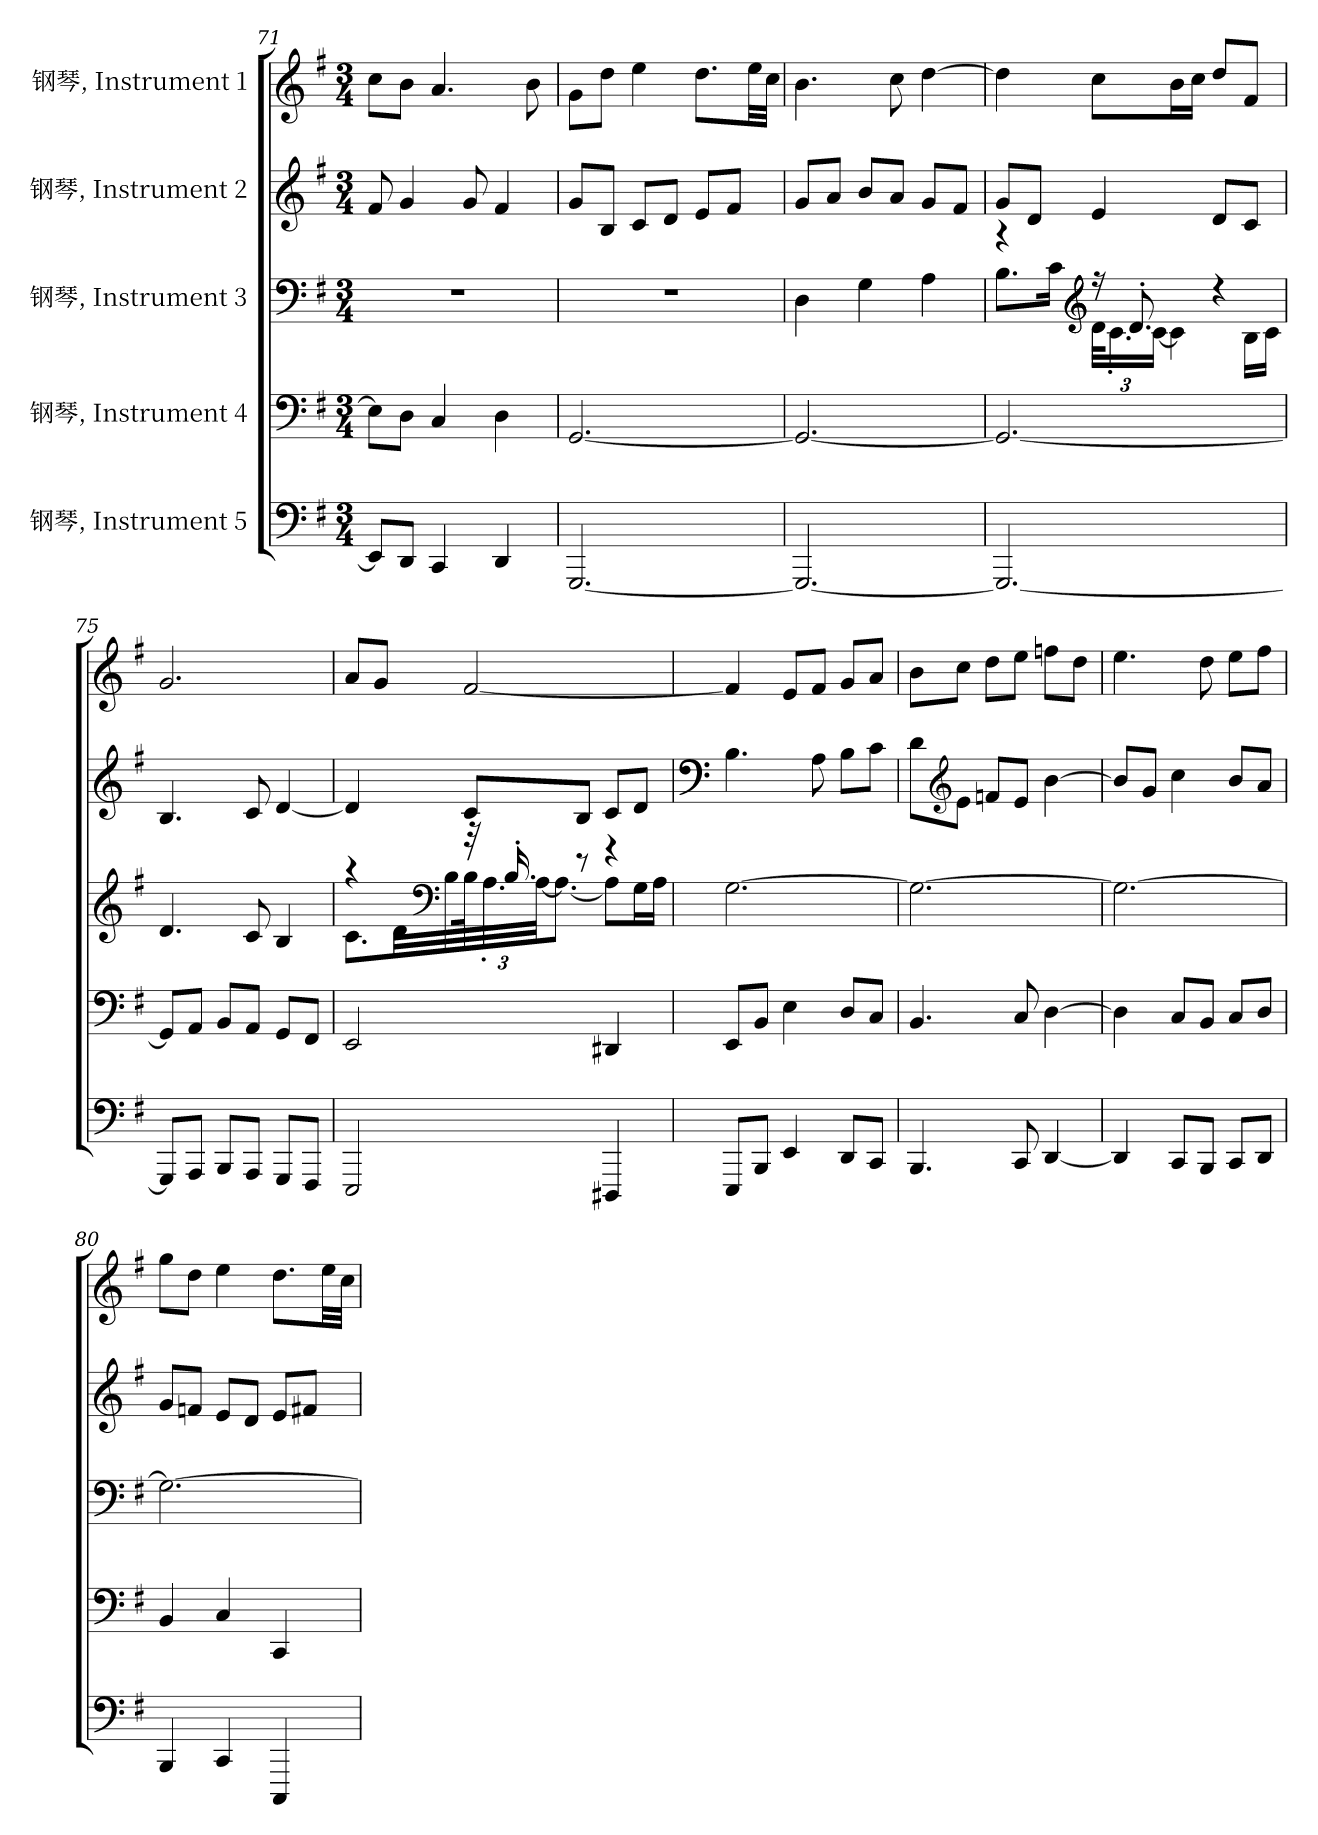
**kern	**kern	**kern	**kern	**kern
*part5	*part4	*part3	*part2	*part1
*staff5	*staff4	*staff3	*staff2	*staff1
*I"钢琴, Instrument 5	*I"钢琴, Instrument 4	*I"钢琴, Instrument 3	*I"钢琴, Instrument 2	*I"钢琴, Instrument 1
*clefF4	*clefF4	*clefF4	*clefG2	*clefG2
*k[f#]	*k[f#]	*k[f#]	*k[f#]	*k[f#]
*M3/4	*M3/4	*M3/4	*M3/4	*M3/4
=71	=71	=71	=71	=71
8EE/L]	8E\L]	2.r	8f#/	8cc\L
8DD/J	8D\J	.	4g/	8b\J
4CC/	4C/	.	.	4.a/
.	.	.	8g/	.
4DD/	4D\	.	4f#/	.
.	.	.	.	8b\
!!LO:LB:g=z
=72	=72	=72	=72	=72
[2.GGG/	[2.GG/	2.r	8g/L	8g\L
.	.	.	8B/J	8dd\J
.	.	.	8c/L	4ee\
.	.	.	8d/J	.
.	.	.	8e/L	8.dd\L
.	.	.	8f#/J	.
.	.	.	.	32ee\LL
.	.	.	.	32cc\JJJ
=73	=73	=73	=73	=73
2.GGG/_	2.GG/_	4D\	8g/L	4.b\
.	.	.	8a/J	.
.	.	4G\	8b/L	.
.	.	.	8a/J	8cc\
.	.	4A\	8g/L	[4dd\
.	.	.	8f#/J	.
=74	=74	=74	=74	=74
*	*	*^	*	*
2.GGG/_	2.GG/_	4r	8.B\L	8g/L	4dd\]
.	.	.	.	8d/J	.
.	.	.	16c\Jk	.	.
*	*	*clefG2	*	*	*
*	*	*	*Xbrackettup	*	*
.	.	16r	48d\KLL	4e/	8cc\L
.	.	.	24.c'\	.	.
.	.	8.d'/	.	.	.
.	.	.	[24c\JJ	.	.
.	.	.	4c\]	.	16b\L
.	.	.	.	.	16cc\JJ
.	.	4r	.	8d/L	8dd/L
.	.	.	16B\LL	8c/J	8f#/J
.	.	.	16c\JJ	.	.
*	*	*v	*v	*	*
=75	=75	=75	=75	=75
8GGG/L]	8GG/L]	4.d/	4.B/	2.g/
8AAA/J	8AA/J	.	.	.
8BBB/L	8BB/L	.	.	.
8AAA/J	8AA/J	8c/	8c/	.
8GGG/L	8GG/L	4B/	[4d/	.
8FFF#/J	8FF#/J	.	.	.
!!LO:PB:g=z
=76	=76	=76	=76	=76
*	*	*^	*	*
2EEE/	2EE/	4r	8.c\L	4d/]	8a/L
.	.	.	.	.	8g/J
.	.	.	32d\LL	.	.
*	*	*clefF4	*	*	*
.	.	.	32B\	.	.
.	.	32r	96B\K	8c/L	[2f#/
.	.	.	48.A'\	.	.
.	.	16.B'/	.	.	.
.	.	.	[48A\JJ	.	.
.	.	.	8.A\J_	.	.
.	.	8r	.	8B/J	.
4DDD#X/	4DD#X/	4r	8A\L]	8c/L	.
.	.	.	16G\L	8d/J	.
.	.	.	16A\JJ	.	.
*	*	*v	*v	*	*
=77	=77	=77	=77	=77
*	*	*	*clefF4	*
8EEE/L	8EE/L	[2.G\	4.B\	4f#/]
8BBB/J	8BB/J	.	.	.
4EE/	4E\	.	.	8e/L
.	.	.	8A\	8f#/J
8DD/L	8D/L	.	8B\L	8g/L
8CC/J	8C/J	.	8c\J	8a/J
=78	=78	=78	=78	=78
4.BBB/	4.BB/	2.G\_	8d\L	8b\L
*	*	*	*clefG2	*
.	.	.	8e\J	8cc\J
.	.	.	8fn/L	8dd\L
8CC/	8C/	.	8e/J	8ee\J
[4DD/	[4D\	.	[4b\	8ffn\L
.	.	.	.	8dd\J
!!LO:LB:g=z
=79	=79	=79	=79	=79
4DD/]	4D\]	2.G\_	8b/L]	4.ee\
.	.	.	8g/J	.
8CC/L	8C/L	.	4cc\	.
8BBB/J	8BB/J	.	.	8dd\
8CC/L	8C/L	.	8b/L	8ee\L
8DD/J	8D/J	.	8a/J	8ff#\J
=80	=80	=80	=80	=80
4BBB/	4BB/	2.G\_	8g/L	8gg\L
.	.	.	8fn/J	8dd\J
4CC/	4C/	.	8e/L	4ee\
.	.	.	8d/J	.
4CCC/	4CC/	.	8e/L	8.dd\L
.	.	.	8f#X/J	.
.	.	.	.	32ee\LL
.	.	.	.	32cc\JJJ
=	=	=	=	=
*-	*-	*-	*-	*-
